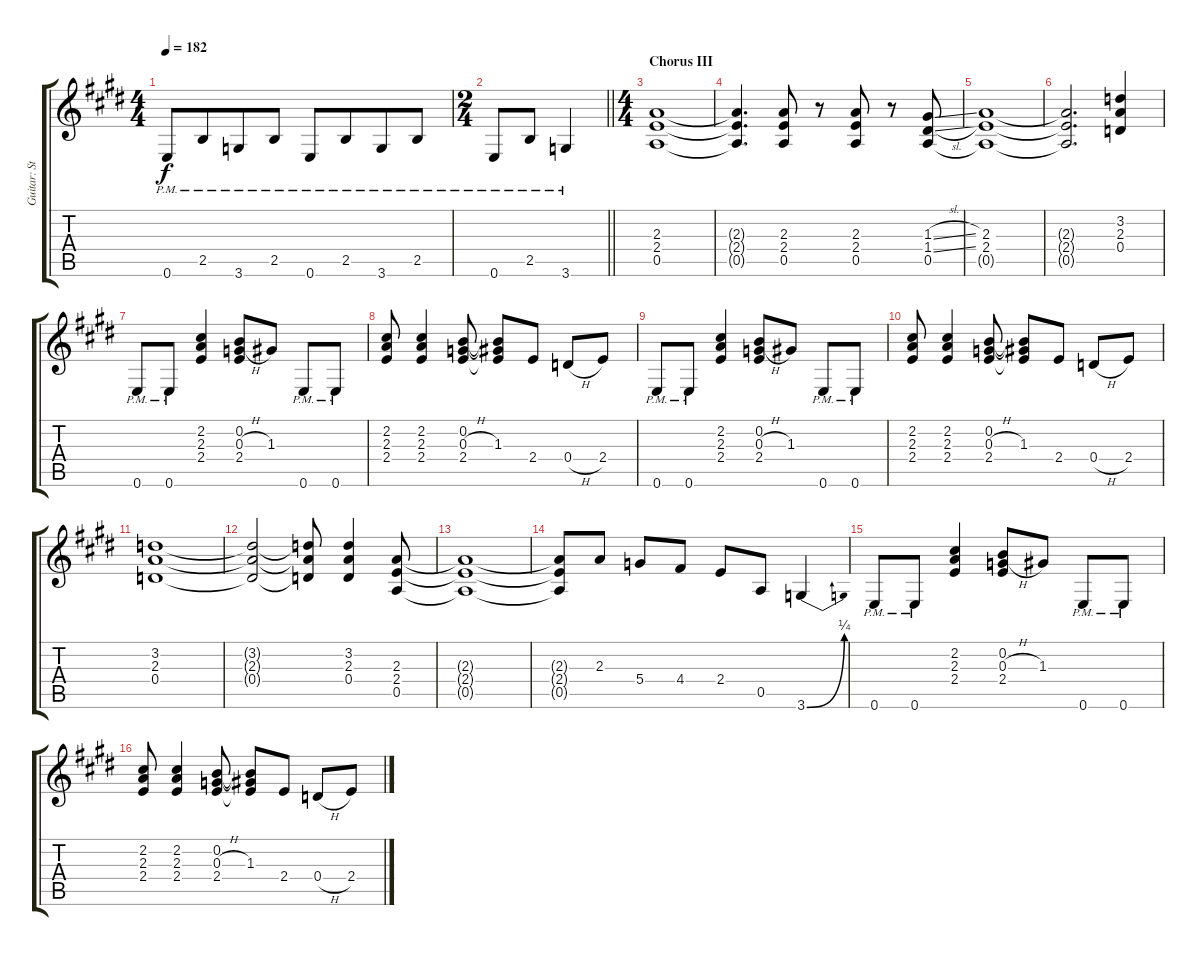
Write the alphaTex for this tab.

\track ("Guitar: Steve" "Guitar: St") {instrument distortionguitar}
\staff {score tabs}
\tuning (E4 B3 G3 D3 A2 E2) {hide}
\ts (4 4)
\tempo 182
\clef g2
\ks e
0.6{pm}.8{dy f} 2.5{pm}.8{beam merge} 3.6{pm}.8 2.5{pm}.8 0.6{pm}.8 2.5{pm}.8{beam merge} 3.6{pm}.8 2.5{pm}.8 |
\ts (2 4)
\barLineRight lightlight
0.6{pm}.8 2.5{pm}.8{beam merge} 3.6{pm}.4 |
\ts (4 4)
\section ("" "Chorus III")
(2.3 2.4 0.5).1 |
(2.3{t} 2.4{t} 0.5{t}).4{d} (2.3 2.4 0.5).8 r.8 (2.3 2.4 0.5).8 r.8 (1.3{sl} 1.4{sl} 0.5).8 |
(2.3 2.4 0.5{t}).1 |
(2.3{t} 2.4{t} 0.5{t}).2{d} (3.2 2.3 0.4).4 |
0.6{pm}.8 0.6{pm}.8 (2.2 2.3 2.4).4 (0.2 0.3{h} 2.4).8 1.3.8 0.6{pm}.8 0.6{pm}.8 |
(2.2 2.3 2.4).8 (2.2 2.3 2.4).4 (0.2 0.3{h} 2.4).8 (0.2{t} 1.3 2.4{t}).8 2.4.8 0.4{h}.8 2.4.8 |
0.6{pm}.8 0.6{pm}.8 (2.2 2.3 2.4).4 (0.2 0.3{h} 2.4).8 1.3.8 0.6{pm}.8 0.6{pm}.8 |
(2.2 2.3 2.4).8 (2.2 2.3 2.4).4 (0.2 0.3{h} 2.4).8 (0.2{t} 1.3 2.4{t}).8 2.4.8 0.4{h}.8 2.4.8 |
(3.2 2.3 0.4).1 |
(3.2{t} 2.3{t} 0.4{t}).2 (3.2{t} 2.3{t} 0.4{t}).8 (3.2 2.3 0.4).4 (2.3 2.4 0.5).8 |
(2.3{t} 2.4{t} 0.5{t}).1 |
(2.3{t} 2.4{t} 0.5{t}).8 2.3.8 5.4.8 4.4.8 2.4.8 0.5.8 3.6{be (bend 0 0 60 1)}.4 |
0.6{pm}.8 0.6{pm}.8 (2.2 2.3 2.4).4 (0.2 0.3{h} 2.4).8 1.3.8 0.6{pm}.8 0.6{pm}.8 |
(2.2 2.3 2.4).8 (2.2 2.3 2.4).4 (0.2 0.3{h} 2.4).8 (0.2{t} 1.3 2.4{t}).8 2.4.8 0.4{h}.8 2.4.8
